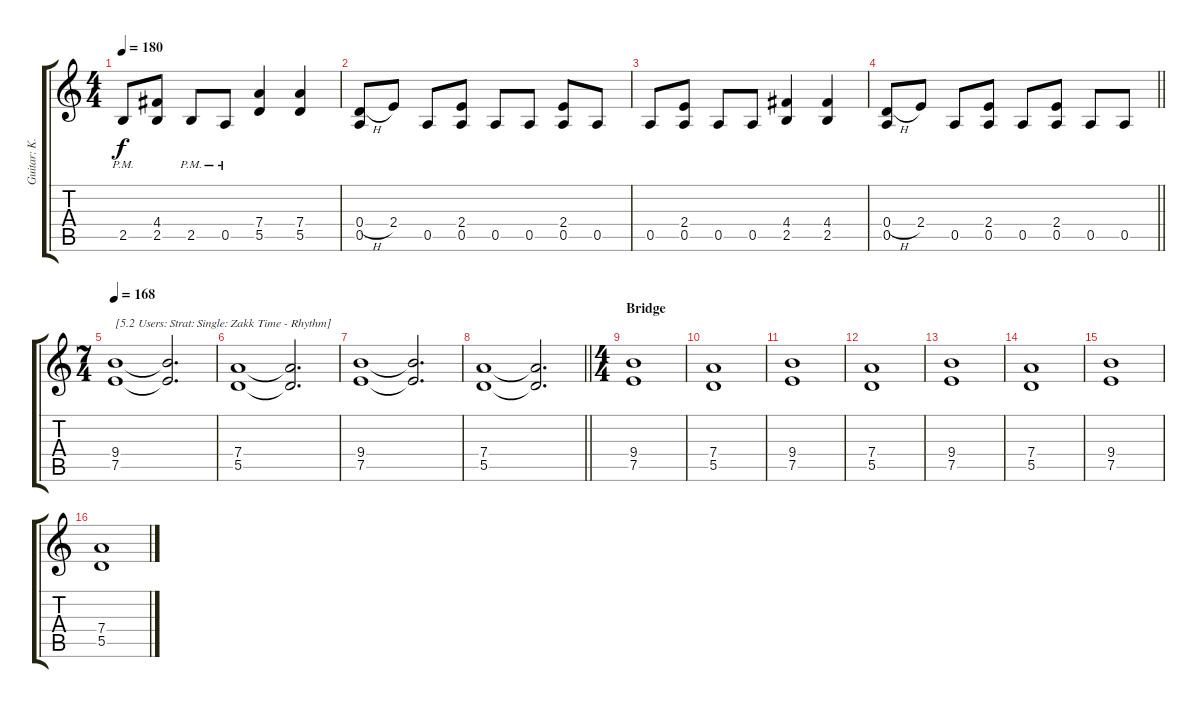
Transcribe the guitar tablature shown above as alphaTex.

\track ("Guitar: K.K." "Guitar: K.") {instrument overdrivenguitar}
\staff {score tabs}
\tuning (E4 B3 G3 D3 A2 E2) {hide}
\ts (4 4)
\tempo 180
\clef g2
\ks c
2.5{pm}.8{dy f} (4.4 2.5).8 2.5{pm}.8 0.5{pm}.8 (7.4 5.5).4 (7.4 5.5).4 |
(0.4{h} 0.5).8 2.4.8 0.5.8 (2.4 0.5).8 0.5.8 0.5.8 (2.4 0.5).8 0.5.8 |
0.5.8 (2.4 0.5).8 0.5.8 0.5.8 (4.4 2.5).4 (4.4 2.5).4 |
\barLineRight lightlight
(0.4{h} 0.5).8 2.4.8 0.5.8 (2.4 0.5).8 0.5.8 (2.4 0.5).8 0.5.8 0.5.8 |
\ts (7 4)
\tempo 168
(9.4 7.5).1{txt "[5.2 Users: Strat: Single: Zakk Time - Rhythm]" volume 13 instrument overdrivenguitar} (9.4{t} 7.5{t}).2{d} |
(7.4 5.5).1 (7.4{t} 5.5{t}).2{d} |
(9.4 7.5).1 (9.4{t} 7.5{t}).2{d} |
\barLineRight lightlight
(7.4 5.5).1 (7.4{t} 5.5{t}).2{d} |
\ts (4 4)
\section ("" "Bridge")
(9.4 7.5).1 |
(7.4 5.5).1 |
(9.4 7.5).1 |
(7.4 5.5).1 |
(9.4 7.5).1 |
(7.4 5.5).1 |
(9.4 7.5).1 |
(7.4 5.5).1
